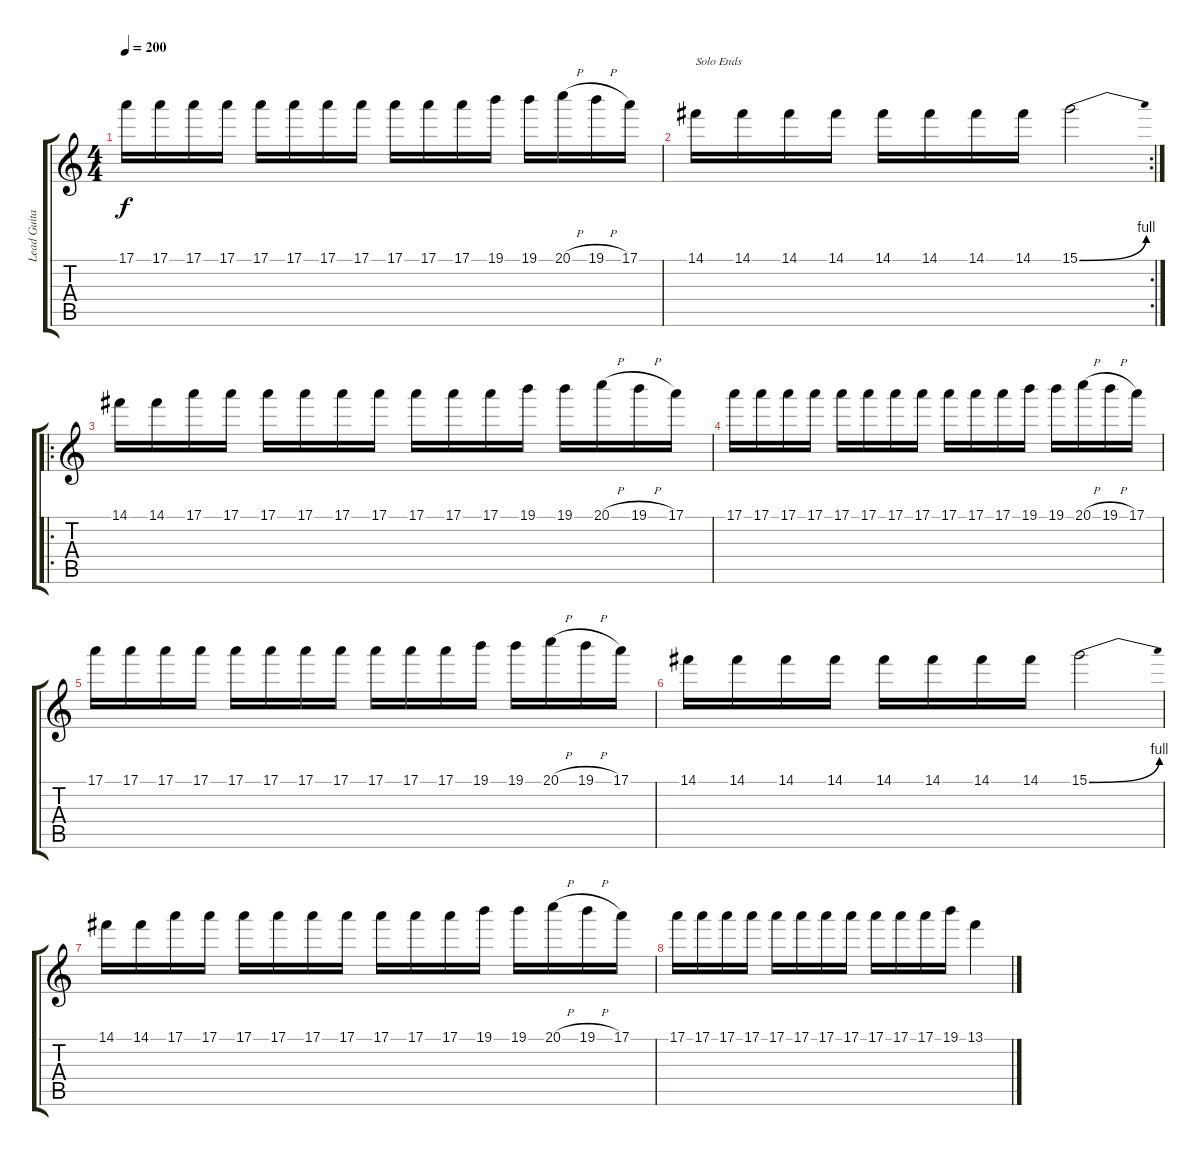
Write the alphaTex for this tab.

\track ("Lead Guitar" "Lead Guita") {instrument distortionguitar}
\staff {score tabs}
\tuning (E4 B3 G3 D3 A2 E2) {hide}
\ts (4 4)
\tempo 200
\clef g2
\ks c
17.1.16{dy f} 17.1.16 17.1.16 17.1.16 17.1.16 17.1.16 17.1.16 17.1.16 17.1.16 17.1.16 17.1.16 19.1.16 19.1.16 20.1{h}.16 19.1{h}.16 17.1.16 |
\rc 2
14.1.16{txt "Solo Ends"} 14.1.16 14.1.16 14.1.16 14.1.16 14.1.16 14.1.16 14.1.16 15.1{be (bend 0 0 60 4)}.2 |
\ro
14.1.16 14.1.16 17.1.16 17.1.16 17.1.16 17.1.16 17.1.16 17.1.16 17.1.16 17.1.16 17.1.16 19.1.16 19.1.16 20.1{h}.16 19.1{h}.16 17.1.16 |
17.1.16 17.1.16 17.1.16 17.1.16 17.1.16 17.1.16 17.1.16 17.1.16 17.1.16 17.1.16 17.1.16 19.1.16 19.1.16 20.1{h}.16 19.1{h}.16 17.1.16 |
17.1.16 17.1.16 17.1.16 17.1.16 17.1.16 17.1.16 17.1.16 17.1.16 17.1.16 17.1.16 17.1.16 19.1.16 19.1.16 20.1{h}.16 19.1{h}.16 17.1.16 |
14.1.16 14.1.16 14.1.16 14.1.16 14.1.16 14.1.16 14.1.16 14.1.16 15.1{be (bend 0 0 60 4)}.2 |
14.1.16 14.1.16 17.1.16 17.1.16 17.1.16 17.1.16 17.1.16 17.1.16 17.1.16 17.1.16 17.1.16 19.1.16 19.1.16 20.1{h}.16 19.1{h}.16 17.1.16 |
17.1.16 17.1.16 17.1.16 17.1.16 17.1.16 17.1.16 17.1.16 17.1.16 17.1.16 17.1.16 17.1.16 19.1.16 13.1.4
